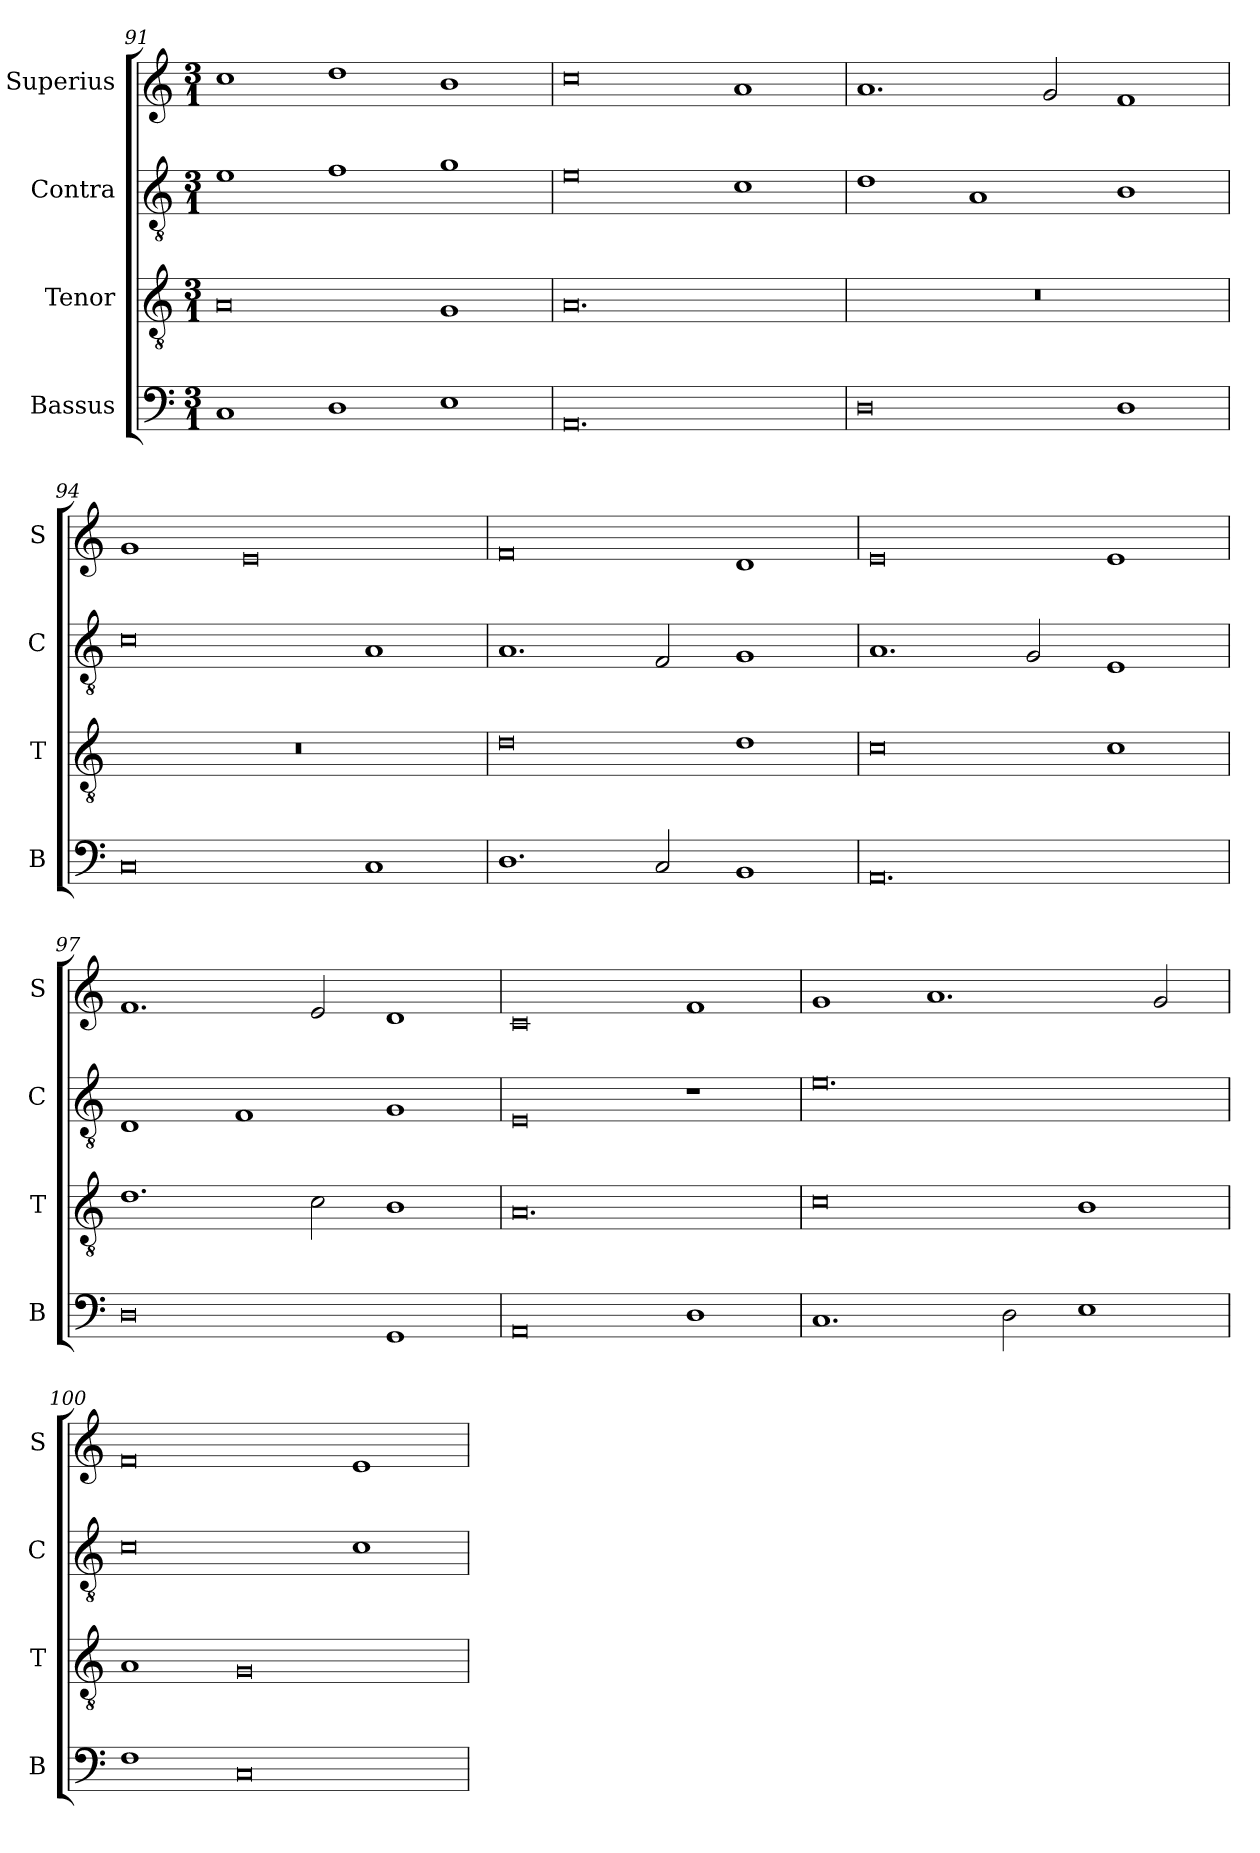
**kern	**kern	**kern	**kern
*part4	*part3	*part2	*part1
*staff4	*staff3	*staff2	*staff1
*I"Bassus	*I"Tenor	*I"Contra	*I"Superius
*I'B	*I'T	*I'C	*I'S
*clefF4	*clefGv2	*clefGv2	*clefG2
*k[]	*k[]	*k[]	*k[]
*M3/1	*M3/1	*M3/1	*M3/1
=91	=91	=91	=91
1C	0A	1e	1cc
1D	.	1f	1dd
1E	1G	1g	1b
=92	=92	=92	=92
0.AA	0.A	0e	0cc
.	.	1c	1a
=93	=93	=93	=93
0D	0.r	1d	1.a
.	.	1A	.
.	.	.	2g/
1D	.	1B	1f
=94	=94	=94	=94
0C	0.r	0c	1g
.	.	.	0e
1C	.	1A	.
=95	=95	=95	=95
1.D	0d	1.A	0f
2C/	.	2F/	.
1BB	1d	1G	1d
=96	=96	=96	=96
0.AA	0c	1.A	0e
.	.	2G/	.
.	1c	1E	1e
=97	=97	=97	=97
0D	1.d	1D	1.f
.	.	1F	.
.	2c\	.	2e/
1GG	1B	1G	1d
=98	=98	=98	=98
0AA	0.A	0E	0c
1D	.	1r	1f
=99	=99	=99	=99
1.C	0c	0.e	1g
.	.	.	1.a
2D\	.	.	.
1E	1B	.	.
.	.	.	2g/
=100	=100	=100	=100
1F	1A	0c	0f
0C	0G	.	.
.	.	1c	1e
=	=	=	=
*-	*-	*-	*-
